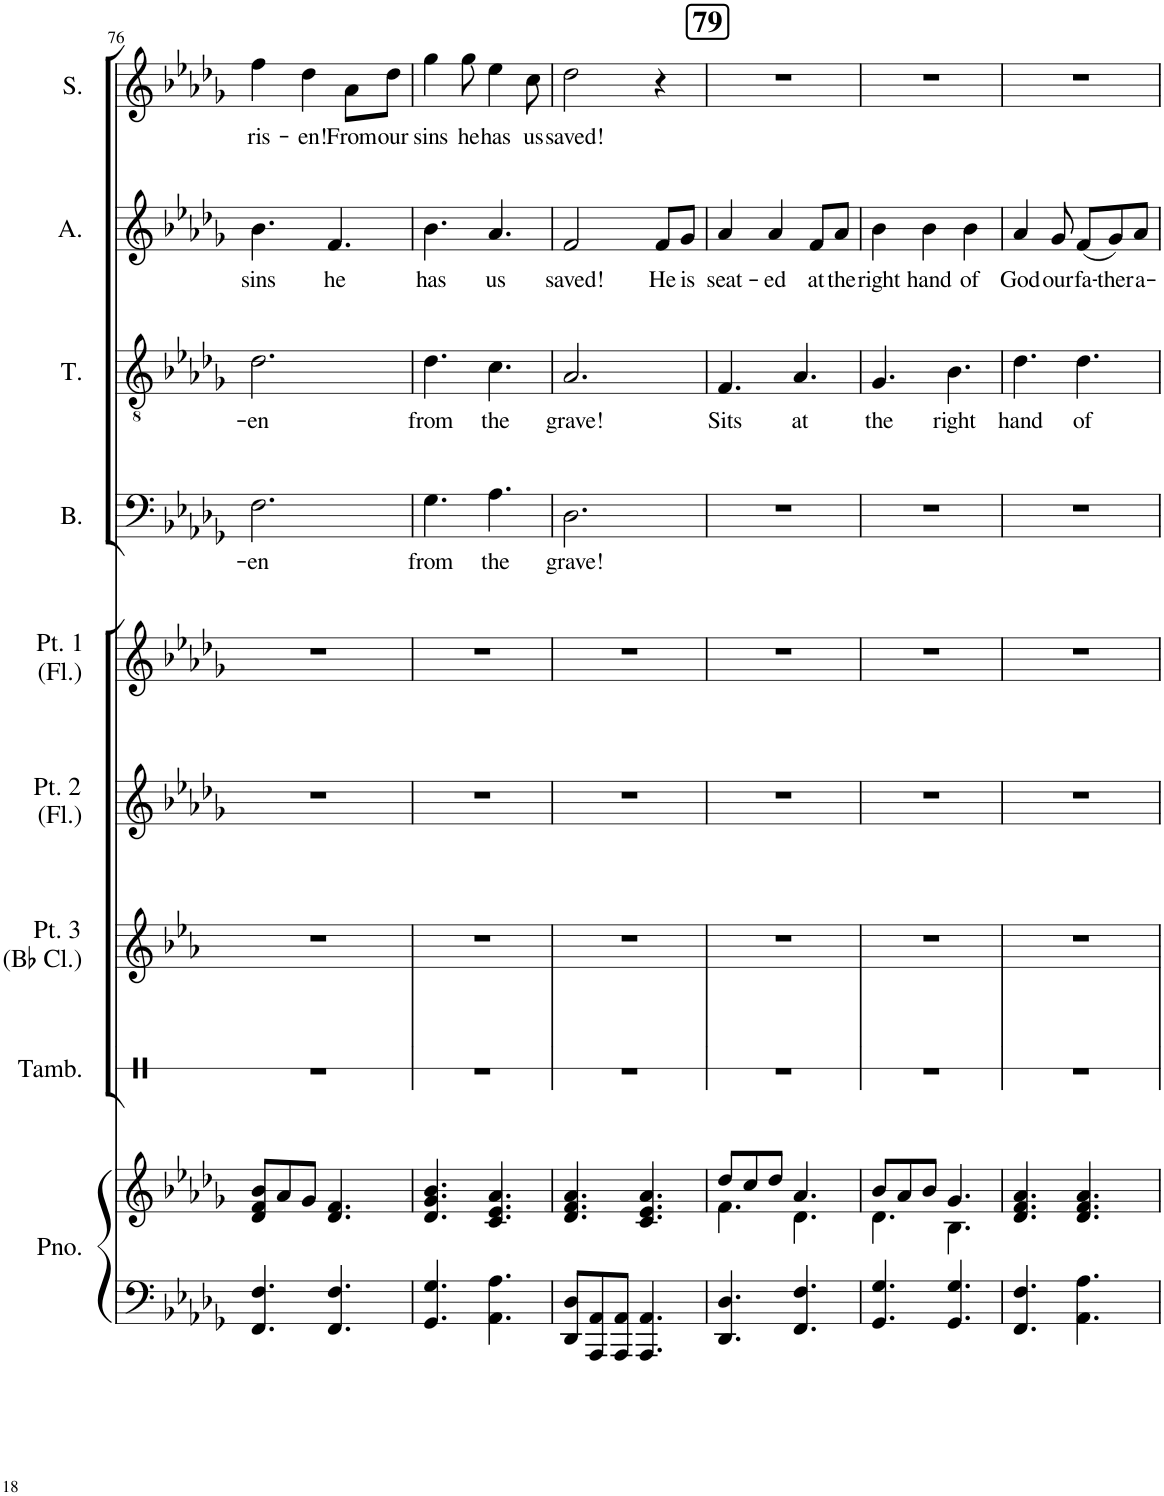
**kern	**kern	**kern	**kern	**kern	**kern	**kern	**text	**kern	**text	**kern	**text	**kern	**text
*part9	*part9	*part8	*part7	*part6	*part5	*part4	*part4	*part3	*part3	*part2	*part2	*part1	*part1
*staff10	*staff9	*staff8	*staff7	*staff6	*staff5	*staff4	*staff4	*staff3	*staff3	*staff2	*staff2	*staff1	*staff1
*I"Piano	*	*I"Tambourine	*I"Woodwind Part 3  (Bb Clarinet)	*I"Woodwind Part 2  (Flute)	*I"Woodwind Part 1 (Flute)	*I"Bass	*	*I"Tenor	*	*I"Alto	*	*I"Soprano	*
*I'Pno.	*	*I'Tamb.	*I'Pt. 3  (Bb Cl.)	*I'Pt. 2  (Fl.)	*I'Pt. 1 (Fl.)	*I'B.	*	*I'T.	*	*I'A.	*	*I'S.	*
!!LO:PB:g=z
*clefF4	*clefG2	*clefX	*clefG2	*clefG2	*clefG2	*clefF4	*	*clefGv2	*	*clefG2	*	*clefG2	*
*	*	*	*Trd1c2	*	*	*	*	*	*	*	*	*	*
*k[b-e-a-d-g-]	*k[b-e-a-d-g-]	*k[]	*k[b-e-a-]	*k[b-e-a-d-g-]	*k[b-e-a-d-g-]	*k[b-e-a-d-g-]	*	*k[b-e-a-d-g-]	*	*k[b-e-a-d-g-]	*	*k[b-e-a-d-g-]	*
*M6/8	*M6/8	*M6/8	*M6/8	*M6/8	*M6/8	*M6/8	*	*M6/8	*	*M6/8	*	*M6/8	*
=76	=76	=76	=76	=76	=76	=76	=76	=76	=76	=76	=76	=76	=76
!	!	!	!	!	!	!	!LO:LY:b	!	!LO:LY:b	!	!LO:LY:b	!	!LO:LY:b
4.FF/ 4.F/	8d-/ 8f/ 8b-/L	2.r	2.r	2.r	2.r	2.F\	-en	2.d-\	-en	4.b-\	sins	4ff\	ris-
.	8a-/	.	.	.	.	.	.	.	.	.	.	.	.
!	!	!	!	!	!	!	!	!	!	!	!	!	!LO:LY:b
.	8g-/J	.	.	.	.	.	.	.	.	.	.	4dd-\	-en!
!	!	!	!	!	!	!	!	!	!	!	!LO:LY:b	!	!
4.FF/ 4.F/	4.d-/ 4.f/	.	.	.	.	.	.	.	.	4.f/	he	.	.
!	!	!	!	!	!	!	!	!	!	!	!	!	!LO:LY:b
.	.	.	.	.	.	.	.	.	.	.	.	8a-\L	From
!	!	!	!	!	!	!	!	!	!	!	!	!	!LO:LY:b
.	.	.	.	.	.	.	.	.	.	.	.	8dd-\J	our
=77	=77	=77	=77	=77	=77	=77	=77	=77	=77	=77	=77	=77	=77
!	!	!	!	!	!	!	!LO:LY:b	!	!LO:LY:b	!	!LO:LY:b	!	!LO:LY:b
4.GG-/ 4.G-/	4.d-/ 4.g-/ 4.b-/	2.r	2.r	2.r	2.r	4.G-\	from	4.d-\	from	4.b-\	has	4gg-\	sins
!	!	!	!	!	!	!	!	!	!	!	!	!	!LO:LY:b
.	.	.	.	.	.	.	.	.	.	.	.	8gg-\	he
!	!	!	!	!	!	!	!LO:LY:b	!	!LO:LY:b	!	!LO:LY:b	!	!LO:LY:b
4.AA-\ 4.A-\	4.c/ 4.e-/ 4.a-/	.	.	.	.	4.A-\	the	4.c\	the	4.a-/	us	4ee-\	has
!	!	!	!	!	!	!	!	!	!	!	!	!	!LO:LY:b
.	.	.	.	.	.	.	.	.	.	.	.	8cc\	us
=78	=78	=78	=78	=78	=78	=78	=78	=78	=78	=78	=78	=78	=78
!	!	!	!	!	!	!	!LO:LY:b	!	!LO:LY:b	!	!LO:LY:b	!	!LO:LY:b
8DD-/ 8D-/L	4.d-/ 4.f/ 4.a-/	2.r	2.r	2.r	2.r	2.D-\	grave!	2.A-/	grave!	2f/	saved!	2dd-\	saved!
8AAA-/ 8AA-/	.	.	.	.	.	.	.	.	.	.	.	.	.
8AAA-/ 8AA-/J	.	.	.	.	.	.	.	.	.	.	.	.	.
4.AAA-/ 4.AA-/	4.c/ 4.e-/ 4.a-/	.	.	.	.	.	.	.	.	.	.	.	.
!	!	!	!	!	!	!	!	!	!	!	!LO:LY:b	!	!
.	.	.	.	.	.	.	.	.	.	8f/L	He	4r	.
!	!	!	!	!	!	!	!	!	!	!	!LO:LY:b	!	!
.	.	.	.	.	.	.	.	.	.	8g-/J	is	.	.
!!LO:REH:place=s1:a:B:cj:fs=14:t=79
=79	=79	=79	=79	=79	=79	=79	=79	=79	=79	=79	=79	=79	=79
*	*^	*	*	*	*	*	*	*	*	*	*	*	*
!	!	!	!	!	!	!	!	!	!	!LO:LY:b	!	!LO:LY:b	!	!
4.DD-/ 4.D-/	8dd-/L	4.f\	2.r	2.r	2.r	2.r	2.r	.	4.F/	Sits	4a-/	-seat-	2.r	.
.	8cc/	.	.	.	.	.	.	.	.	.	.	.	.	.
!	!	!	!	!	!	!	!	!	!	!	!	!LO:LY:b	!	!
.	8dd-/J	.	.	.	.	.	.	.	.	.	4a-/	-ed	.	.
!	!	!	!	!	!	!	!	!	!	!LO:LY:b	!	!	!	!
4.FF/ 4.F/	4.a-/	4.d-\	.	.	.	.	.	.	4.A-/	at	.	.	.	.
!	!	!	!	!	!	!	!	!	!	!	!	!LO:LY:b	!	!
.	.	.	.	.	.	.	.	.	.	.	8f/L	at	.	.
!	!	!	!	!	!	!	!	!	!	!	!	!LO:LY:b	!	!
.	.	.	.	.	.	.	.	.	.	.	8a-/J	the	.	.
=80	=80	=80	=80	=80	=80	=80	=80	=80	=80	=80	=80	=80	=80	=80
!	!	!	!	!	!	!	!	!	!	!LO:LY:b	!	!LO:LY:b	!	!
4.GG-/ 4.G-/	8b-/L	4.d-\	2.r	2.r	2.r	2.r	2.r	.	4.G-/	the	4b-\	right	2.r	.
.	8a-/	.	.	.	.	.	.	.	.	.	.	.	.	.
!	!	!	!	!	!	!	!	!	!	!	!	!LO:LY:b	!	!
.	8b-/J	.	.	.	.	.	.	.	.	.	4b-\	hand	.	.
!	!	!	!	!	!	!	!	!	!	!LO:LY:b	!	!	!	!
4.GG-/ 4.G-/	4.g-/	4.B-\	.	.	.	.	.	.	4.B-\	right	.	.	.	.
!	!	!	!	!	!	!	!	!	!	!	!	!LO:LY:b	!	!
.	.	.	.	.	.	.	.	.	.	.	4b-\	of	.	.
*	*v	*v	*	*	*	*	*	*	*	*	*	*	*	*
=81	=81	=81	=81	=81	=81	=81	=81	=81	=81	=81	=81	=81	=81
!	!	!	!	!	!	!	!	!	!LO:LY:b	!	!LO:LY:b	!	!
4.FF/ 4.F/	4.d-/ 4.f/ 4.a-/	2.r	2.r	2.r	2.r	2.r	.	4.d-\	hand	4a-/	God	2.r	.
!	!	!	!	!	!	!	!	!	!	!	!LO:LY:b	!	!
.	.	.	.	.	.	.	.	.	.	8g-/	our	.	.
!	!	!	!	!	!	!	!	!	!LO:LY:b	!	!LO:LY:b	!	!
4.AA-\ 4.A-\	4.d-/ 4.f/ 4.a-/	.	.	.	.	.	.	4.d-\	of	(8f/L	fa-	.	.
!	!	!	!	!	!	!	!	!	!	!	!LO:LY:b	!	!
.	.	.	.	.	.	.	.	.	.	8g-/)	-ther	.	.
!	!	!	!	!	!	!	!	!	!	!	!LO:LY:b	!	!
.	.	.	.	.	.	.	.	.	.	8a-/J	a-	.	.
=	=	=	=	=	=	=	=	=	=	=	=	=	=
*-	*-	*-	*-	*-	*-	*-	*-	*-	*-	*-	*-	*-	*-
